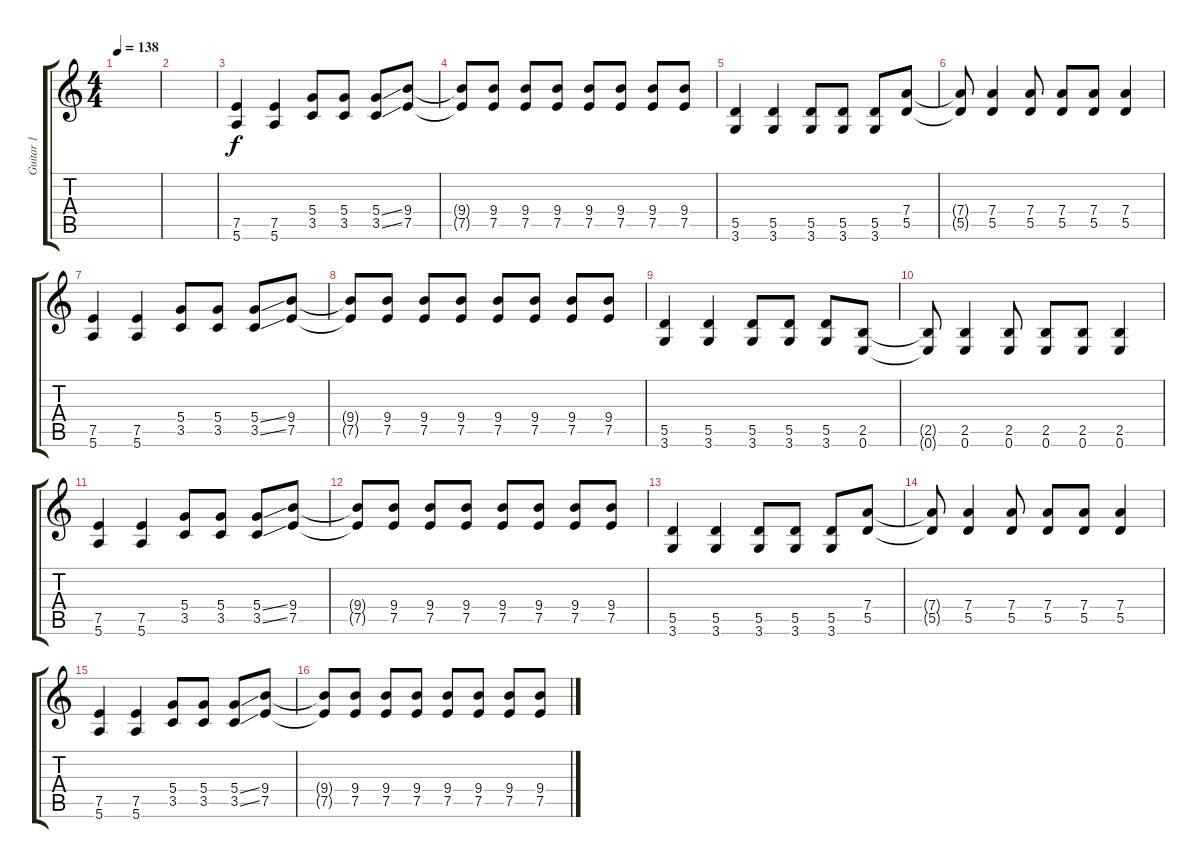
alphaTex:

\track ("Guitar 1" "Guitar 1") {instrument overdrivenguitar}
\staff {score tabs}
\tuning (E4 B3 G3 D3 A2 E2) {hide}
\ts (4 4)
\tempo 138
\clef g2
\ks c
|
|
(7.5 5.6).4 (7.5 5.6).4 (5.4 3.5).8 (5.4 3.5).8 (5.4{ss} 3.5{ss}).8 (9.4 7.5).8 |
(9.4{t} 7.5{t}).8 (9.4 7.5).8 (9.4 7.5).8 (9.4 7.5).8 (9.4 7.5).8 (9.4 7.5).8 (9.4 7.5).8 (9.4 7.5).8 |
(5.5 3.6).4 (5.5 3.6).4 (5.5 3.6).8 (5.5 3.6).8 (5.5 3.6).8 (7.4 5.5).8 |
(7.4{t} 5.5{t}).8 (7.4 5.5).4 (7.4 5.5).8 (7.4 5.5).8 (7.4 5.5).8 (7.4 5.5).4 |
(7.5 5.6).4 (7.5 5.6).4 (5.4 3.5).8 (5.4 3.5).8 (5.4{ss} 3.5{ss}).8 (9.4 7.5).8 |
(9.4{t} 7.5{t}).8 (9.4 7.5).8 (9.4 7.5).8 (9.4 7.5).8 (9.4 7.5).8 (9.4 7.5).8 (9.4 7.5).8 (9.4 7.5).8 |
(5.5 3.6).4 (5.5 3.6).4 (5.5 3.6).8 (5.5 3.6).8 (5.5 3.6).8 (2.5 0.6).8 |
(2.5{t} 0.6{t}).8 (2.5 0.6).4 (2.5 0.6).8 (2.5 0.6).8 (2.5 0.6).8 (2.5 0.6).4 |
(7.5 5.6).4 (7.5 5.6).4 (5.4 3.5).8 (5.4 3.5).8 (5.4{ss} 3.5{ss}).8 (9.4 7.5).8 |
(9.4{t} 7.5{t}).8 (9.4 7.5).8 (9.4 7.5).8 (9.4 7.5).8 (9.4 7.5).8 (9.4 7.5).8 (9.4 7.5).8 (9.4 7.5).8 |
(5.5 3.6).4 (5.5 3.6).4 (5.5 3.6).8 (5.5 3.6).8 (5.5 3.6).8 (7.4 5.5).8 |
(7.4{t} 5.5{t}).8 (7.4 5.5).4 (7.4 5.5).8 (7.4 5.5).8 (7.4 5.5).8 (7.4 5.5).4 |
(7.5 5.6).4 (7.5 5.6).4 (5.4 3.5).8 (5.4 3.5).8 (5.4{ss} 3.5{ss}).8 (9.4 7.5).8 |
(9.4{t} 7.5{t}).8 (9.4 7.5).8 (9.4 7.5).8 (9.4 7.5).8 (9.4 7.5).8 (9.4 7.5).8 (9.4 7.5).8 (9.4 7.5).8
